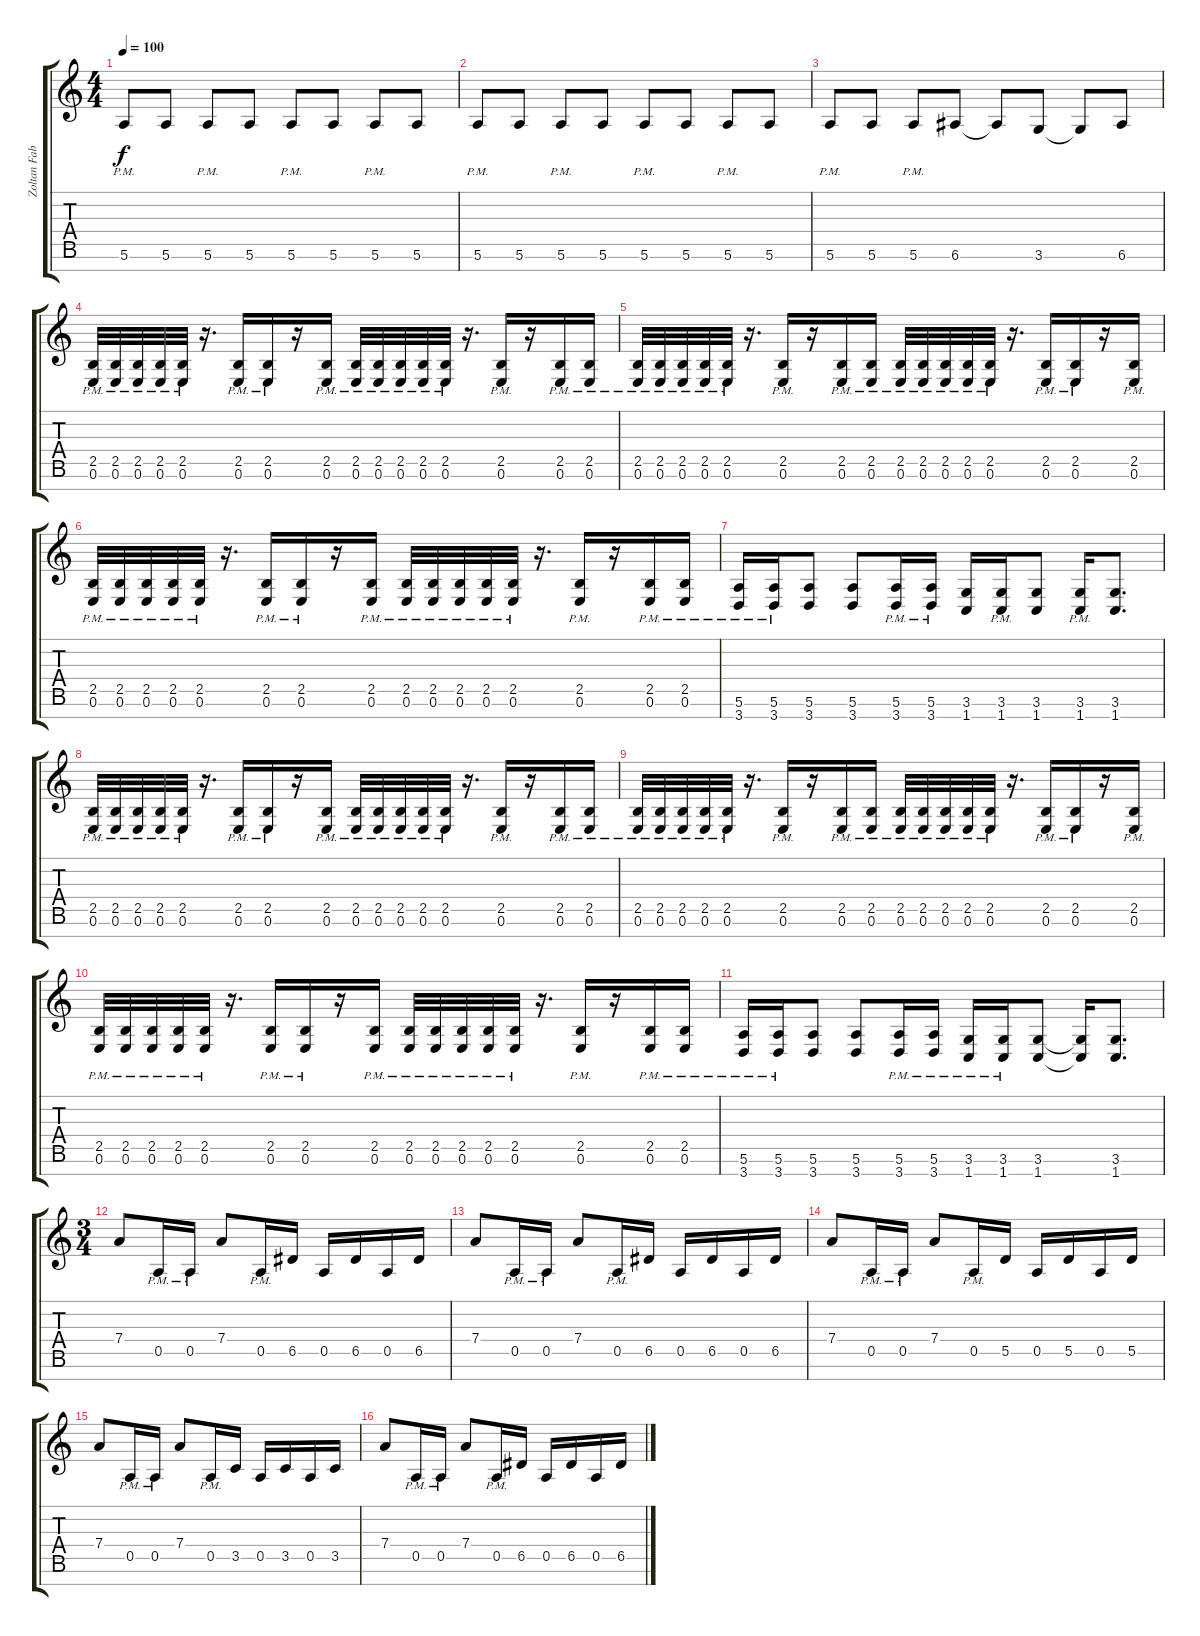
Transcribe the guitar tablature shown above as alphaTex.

\track ("Zoltan Fabian" "Zoltan Fab") {instrument distortionguitar}
\staff {score tabs}
\tuning (E4 B3 G3 D3 A2 E2 B1) {hide}
\ts (4 4)
\tempo 100
\clef g2
\ks c
5.6{pm}.8{dy f} 5.6.8 5.6{pm}.8 5.6.8 5.6{pm}.8 5.6.8 5.6{pm}.8 5.6.8 |
5.6{pm}.8 5.6.8 5.6{pm}.8 5.6.8 5.6{pm}.8 5.6.8 5.6{pm}.8 5.6.8 |
5.6{pm}.8 5.6.8 5.6{pm}.8 6.6.8 6.6{t}.8 3.6.8 3.6{t}.8 6.6.8 |
(2.5{pm} 0.6{pm}).32 (2.5{pm} 0.6{pm}).32 (2.5{pm} 0.6{pm}).32 (2.5{pm} 0.6{pm}).32 (2.5{pm} 0.6{pm}).32 r.16{d} (2.5{pm} 0.6{pm}).16 (2.5{pm} 0.6{pm}).16 r.16 (2.5{pm} 0.6{pm}).16 (2.5{pm} 0.6{pm}).32 (2.5{pm} 0.6{pm}).32 (2.5{pm} 0.6{pm}).32 (2.5{pm} 0.6{pm}).32 (2.5{pm} 0.6{pm}).32 r.16{d} (2.5{pm} 0.6{pm}).16 r.16 (2.5{pm} 0.6{pm}).16 (2.5{pm} 0.6{pm}).16 |
(2.5{pm} 0.6{pm}).32 (2.5{pm} 0.6{pm}).32 (2.5{pm} 0.6{pm}).32 (2.5{pm} 0.6{pm}).32 (2.5{pm} 0.6{pm}).32 r.16{d} (2.5{pm} 0.6{pm}).16 r.16 (2.5{pm} 0.6{pm}).16 (2.5{pm} 0.6{pm}).16 (2.5{pm} 0.6{pm}).32 (2.5{pm} 0.6{pm}).32 (2.5{pm} 0.6{pm}).32 (2.5{pm} 0.6{pm}).32 (2.5{pm} 0.6{pm}).32 r.16{d} (2.5{pm} 0.6{pm}).16 (2.5{pm} 0.6{pm}).16 r.16 (2.5{pm} 0.6{pm}).16 |
(2.5{pm} 0.6{pm}).32 (2.5{pm} 0.6{pm}).32 (2.5{pm} 0.6{pm}).32 (2.5{pm} 0.6{pm}).32 (2.5{pm} 0.6{pm}).32 r.16{d} (2.5{pm} 0.6{pm}).16 (2.5{pm} 0.6{pm}).16 r.16 (2.5{pm} 0.6{pm}).16 (2.5{pm} 0.6{pm}).32 (2.5{pm} 0.6{pm}).32 (2.5{pm} 0.6{pm}).32 (2.5{pm} 0.6{pm}).32 (2.5{pm} 0.6{pm}).32 r.16{d} (2.5{pm} 0.6{pm}).16 r.16 (2.5{pm} 0.6{pm}).16 (2.5{pm} 0.6{pm}).16 |
(5.6{pm} 3.7{pm}).16 (5.6{pm} 3.7{pm}).16 (5.6 3.7).8 (5.6 3.7).8 (5.6{pm} 3.7{pm}).16 (5.6{pm} 3.7{pm}).16 (3.6 1.7).16 (3.6{pm} 1.7{pm}).16 (3.6 1.7).8 (3.6{pm} 1.7{pm}).16 (3.6 1.7).8{d} |
(2.5{pm} 0.6{pm}).32 (2.5{pm} 0.6{pm}).32 (2.5{pm} 0.6{pm}).32 (2.5{pm} 0.6{pm}).32 (2.5{pm} 0.6{pm}).32 r.16{d} (2.5{pm} 0.6{pm}).16 (2.5{pm} 0.6{pm}).16 r.16 (2.5{pm} 0.6{pm}).16 (2.5{pm} 0.6{pm}).32 (2.5{pm} 0.6{pm}).32 (2.5{pm} 0.6{pm}).32 (2.5{pm} 0.6{pm}).32 (2.5{pm} 0.6{pm}).32 r.16{d} (2.5{pm} 0.6{pm}).16 r.16 (2.5{pm} 0.6{pm}).16 (2.5{pm} 0.6{pm}).16 |
(2.5{pm} 0.6{pm}).32 (2.5{pm} 0.6{pm}).32 (2.5{pm} 0.6{pm}).32 (2.5{pm} 0.6{pm}).32 (2.5{pm} 0.6{pm}).32 r.16{d} (2.5{pm} 0.6{pm}).16 r.16 (2.5{pm} 0.6{pm}).16 (2.5{pm} 0.6{pm}).16 (2.5{pm} 0.6{pm}).32 (2.5{pm} 0.6{pm}).32 (2.5{pm} 0.6{pm}).32 (2.5{pm} 0.6{pm}).32 (2.5{pm} 0.6{pm}).32 r.16{d} (2.5{pm} 0.6{pm}).16 (2.5{pm} 0.6{pm}).16 r.16 (2.5{pm} 0.6{pm}).16 |
(2.5{pm} 0.6{pm}).32 (2.5{pm} 0.6{pm}).32 (2.5{pm} 0.6{pm}).32 (2.5{pm} 0.6{pm}).32 (2.5{pm} 0.6{pm}).32 r.16{d} (2.5{pm} 0.6{pm}).16 (2.5{pm} 0.6{pm}).16 r.16 (2.5{pm} 0.6{pm}).16 (2.5{pm} 0.6{pm}).32 (2.5{pm} 0.6{pm}).32 (2.5{pm} 0.6{pm}).32 (2.5{pm} 0.6{pm}).32 (2.5{pm} 0.6{pm}).32 r.16{d} (2.5{pm} 0.6{pm}).16 r.16 (2.5{pm} 0.6{pm}).16 (2.5{pm} 0.6{pm}).16 |
(5.6{pm} 3.7{pm}).16 (5.6{pm} 3.7{pm}).16 (5.6 3.7).8 (5.6 3.7).8 (5.6{pm} 3.7{pm}).16 (5.6{pm} 3.7{pm}).16 (3.6{pm} 1.7{pm}).16 (3.6{pm} 1.7{pm}).16 (3.6 1.7).8 (3.6{t} 1.7{t}).16 (3.6 1.7).8{d} |
\ts (3 4)
7.4.8 0.5{pm}.16 0.5{pm}.16 7.4.8 0.5{pm}.16 6.5.16 0.5.16 6.5.16 0.5.16 6.5.16 |
7.4.8 0.5{pm}.16 0.5{pm}.16 7.4.8 0.5{pm}.16 6.5.16 0.5.16 6.5.16 0.5.16 6.5.16 |
7.4.8 0.5{pm}.16 0.5{pm}.16 7.4.8 0.5{pm}.16 5.5.16 0.5.16 5.5.16 0.5.16 5.5.16 |
7.4.8 0.5{pm}.16 0.5{pm}.16 7.4.8 0.5{pm}.16 3.5.16 0.5.16 3.5.16 0.5.16 3.5.16 |
7.4.8 0.5{pm}.16 0.5{pm}.16 7.4.8 0.5{pm}.16 6.5.16 0.5.16 6.5.16 0.5.16 6.5.16
